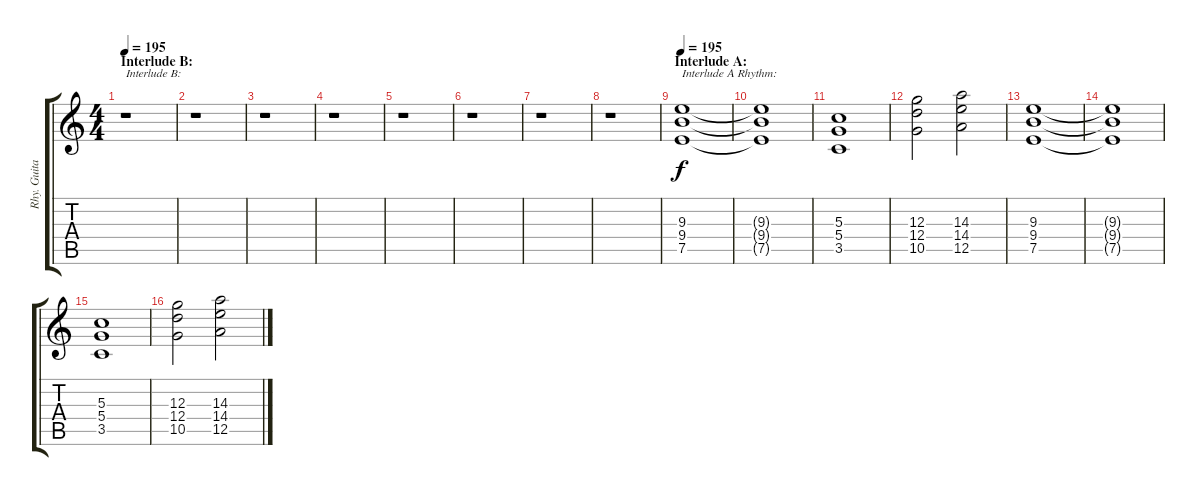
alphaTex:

\track ("Rhy. Guitar 1" "Rhy. Guita") {instrument distortionguitar}
\staff {score tabs}
\tuning (E4 B3 G3 D3 A2 E2) {hide}
\ts (4 4)
\section ("" "Interlude B:")
\tempo 195
\clef g2
\ks c
r.1{txt "Interlude B:" dy f} |
r.1 |
r.1 |
r.1 |
r.1 |
r.1 |
r.1 |
r.1 |
\section ("" "Interlude A:")
\tempo 195
(9.3 9.4 7.5).1{txt "Interlude A Rhythm:"} |
(9.3{t} 9.4{t} 7.5{t}).1 |
(5.3 5.4 3.5).1 |
(12.3 12.4 10.5).2 (14.3 14.4 12.5).2 |
(9.3 9.4 7.5).1 |
(9.3{t} 9.4{t} 7.5{t}).1 |
(5.3 5.4 3.5).1 |
(12.3 12.4 10.5).2 (14.3 14.4 12.5).2
